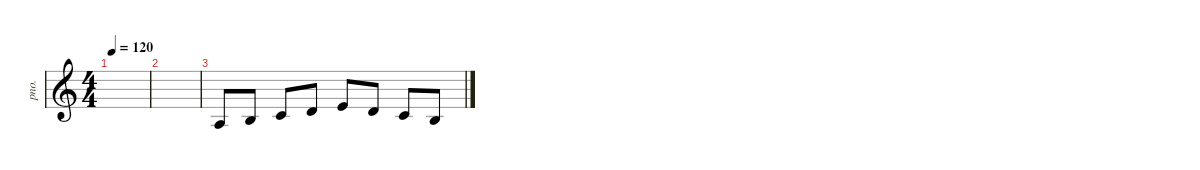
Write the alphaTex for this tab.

\defaultSystemsLayout 4
\hideDynamics
\bracketExtendMode nobrackets
\otherSystemsTrackNameOrientation horizontal
\track ("Banjo" "pno.") {instrument acousticgrandpiano}
\staff {score}
\tuning (E4 B3 G3 D3 A2 E2)
\ts (4 4)
\tempo 120
\clef g2
\ks c
|
|
2.3.8{beam Up} 0.2.8{beam Up} 1.2.8{beam Up} 3.2.8{beam Up} 5.2.8{beam Up} 3.2.8{beam Up} 1.2.8{beam Up} 0.2.8{beam Up}
